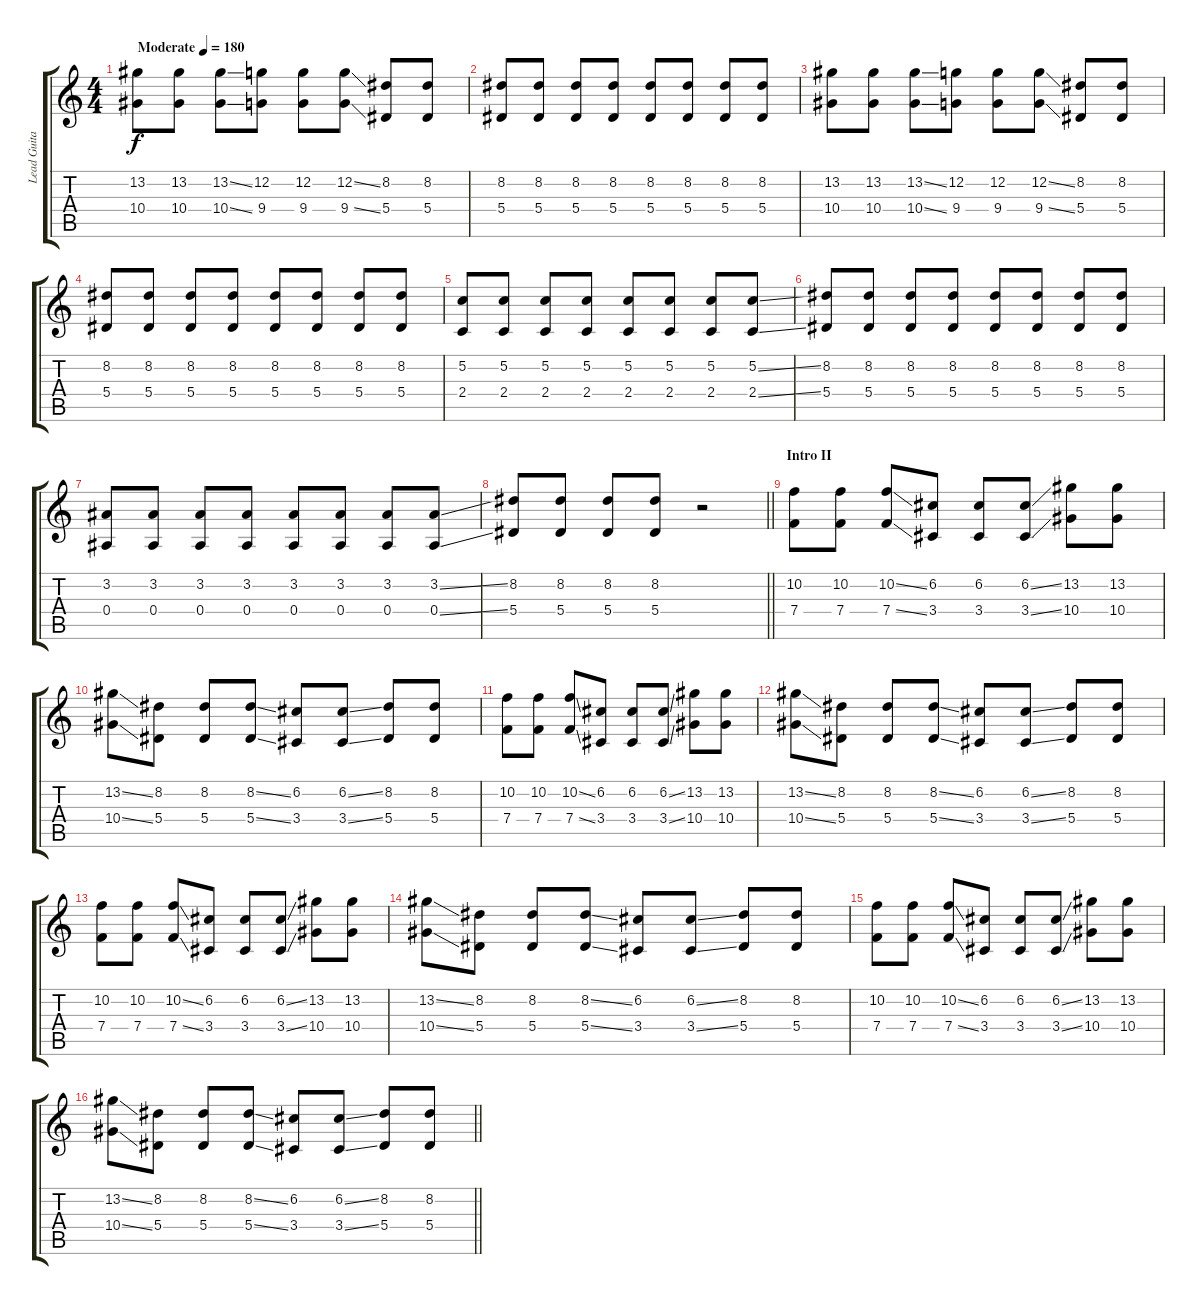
\track ("Lead Guitar" "Lead Guita") {instrument overdrivenguitar}
\staff {score tabs}
\tuning (C4 G3 Eb3 Bb2 F2 C2) {hide}
\ts (4 4)
\tempo (180 "Moderate")
\clef g2
\ks c
(13.2 10.4).8{dy f instrument overdrivenguitar} (13.2 10.4).8 (13.2{ss} 10.4{ss}).8 (12.2 9.4).8 (12.2 9.4).8 (12.2{ss} 9.4{ss}).8 (8.2 5.4).8 (8.2 5.4).8 |
(8.2 5.4).8 (8.2 5.4).8 (8.2 5.4).8 (8.2 5.4).8 (8.2 5.4).8 (8.2 5.4).8 (8.2 5.4).8 (8.2 5.4).8 |
(13.2 10.4).8 (13.2 10.4).8 (13.2{ss} 10.4{ss}).8 (12.2 9.4).8 (12.2 9.4).8 (12.2{ss} 9.4{ss}).8 (8.2 5.4).8 (8.2 5.4).8 |
(8.2 5.4).8 (8.2 5.4).8 (8.2 5.4).8 (8.2 5.4).8 (8.2 5.4).8 (8.2 5.4).8 (8.2 5.4).8 (8.2 5.4).8 |
(5.2 2.4).8 (5.2 2.4).8 (5.2 2.4).8 (5.2 2.4).8 (5.2 2.4).8 (5.2 2.4).8 (5.2 2.4).8 (5.2{ss} 2.4{ss}).8 |
(8.2 5.4).8 (8.2 5.4).8 (8.2 5.4).8 (8.2 5.4).8 (8.2 5.4).8 (8.2 5.4).8 (8.2 5.4).8 (8.2 5.4).8 |
(3.2 0.4).8 (3.2 0.4).8 (3.2 0.4).8 (3.2 0.4).8 (3.2 0.4).8 (3.2 0.4).8 (3.2 0.4).8 (3.2{ss} 0.4{ss}).8 |
\barLineRight lightlight
(8.2 5.4).8 (8.2 5.4).8 (8.2 5.4).8 (8.2 5.4).8 r.2 |
\section ("" "Intro II")
(10.2 7.4).8 (10.2 7.4).8 (10.2{ss} 7.4{ss}).8 (6.2 3.4).8 (6.2 3.4).8 (6.2{ss} 3.4{ss}).8 (13.2 10.4).8 (13.2 10.4).8 |
(13.2{ss} 10.4{ss}).8 (8.2 5.4).8 (8.2 5.4).8 (8.2{ss} 5.4{ss}).8 (6.2 3.4).8 (6.2{ss} 3.4{ss}).8 (8.2 5.4).8 (8.2 5.4).8 |
(10.2 7.4).8 (10.2 7.4).8 (10.2{ss} 7.4{ss}).8 (6.2 3.4).8 (6.2 3.4).8 (6.2{ss} 3.4{ss}).8 (13.2 10.4).8 (13.2 10.4).8 |
(13.2{ss} 10.4{ss}).8 (8.2 5.4).8 (8.2 5.4).8 (8.2{ss} 5.4{ss}).8 (6.2 3.4).8 (6.2{ss} 3.4{ss}).8 (8.2 5.4).8 (8.2 5.4).8 |
(10.2 7.4).8 (10.2 7.4).8 (10.2{ss} 7.4{ss}).8 (6.2 3.4).8 (6.2 3.4).8 (6.2{ss} 3.4{ss}).8 (13.2 10.4).8 (13.2 10.4).8 |
(13.2{ss} 10.4{ss}).8 (8.2 5.4).8 (8.2 5.4).8 (8.2{ss} 5.4{ss}).8 (6.2 3.4).8 (6.2{ss} 3.4{ss}).8 (8.2 5.4).8 (8.2 5.4).8 |
(10.2 7.4).8 (10.2 7.4).8 (10.2{ss} 7.4{ss}).8 (6.2 3.4).8 (6.2 3.4).8 (6.2{ss} 3.4{ss}).8 (13.2 10.4).8 (13.2 10.4).8 |
\barLineRight lightlight
(13.2{ss} 10.4{ss}).8 (8.2 5.4).8 (8.2 5.4).8 (8.2{ss} 5.4{ss}).8 (6.2 3.4).8 (6.2{ss} 3.4{ss}).8 (8.2 5.4).8 (8.2 5.4).8
